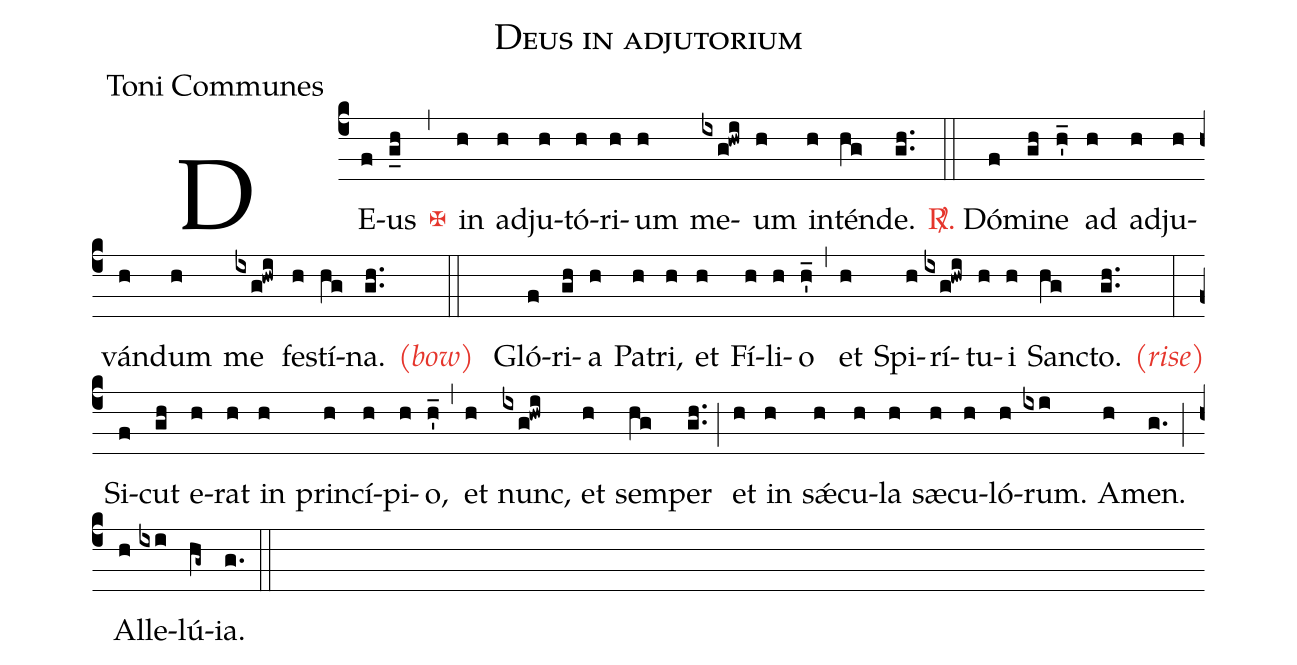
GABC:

name:Deus in adjutorium;
office-part:Toni Communes;
%%
(c4) DE(f)us(g_h) <c><v>\maltese</v></c>(,) in(h) ad(h)ju(h)tó(h)ri(h)um(h) me(ixg!hwi)um(h) in(h)tén(hg)de.(g.h.) (::)
<c><sp>R/</sp>.</c> Dó(f)mi(gh)ne(h'_) ad(h) ad(h)ju(h)ván(h)dum(h) me(ixg!hwi) fe(h)stí(hg)na.(g.h.) <i><c><sp>(</sp>bow<sp>)</sp></c></i> (::) Gló(f)ri(gh)a(h) Pa(h)tri,(h) et(h) Fí(h)li(h)o(h'_) (,) et(h) Spi(h)rí(ixg!hwi)tu(h)i(h) San(hg)cto.(g.h.) <i><c><sp>(</sp>rise<sp>)</sp></c></i>(:) Si(f)cut(gh) e(h)rat(h) in(h) prin(h)cí(h)pi(h)o,(h'_) (,) et(h) nunc,(ixg!hwi) et(h) sem(hg)per(g.h.) (;) et(h) in(h) s<sp>'ae</sp>(h)cu(h)la(h) sæ(h)cu(h)ló(h)rum.(ixi) A(h)men.(g.) (;) Al(h)le(ixi)lú(hg~)ia.(g.) (::)
